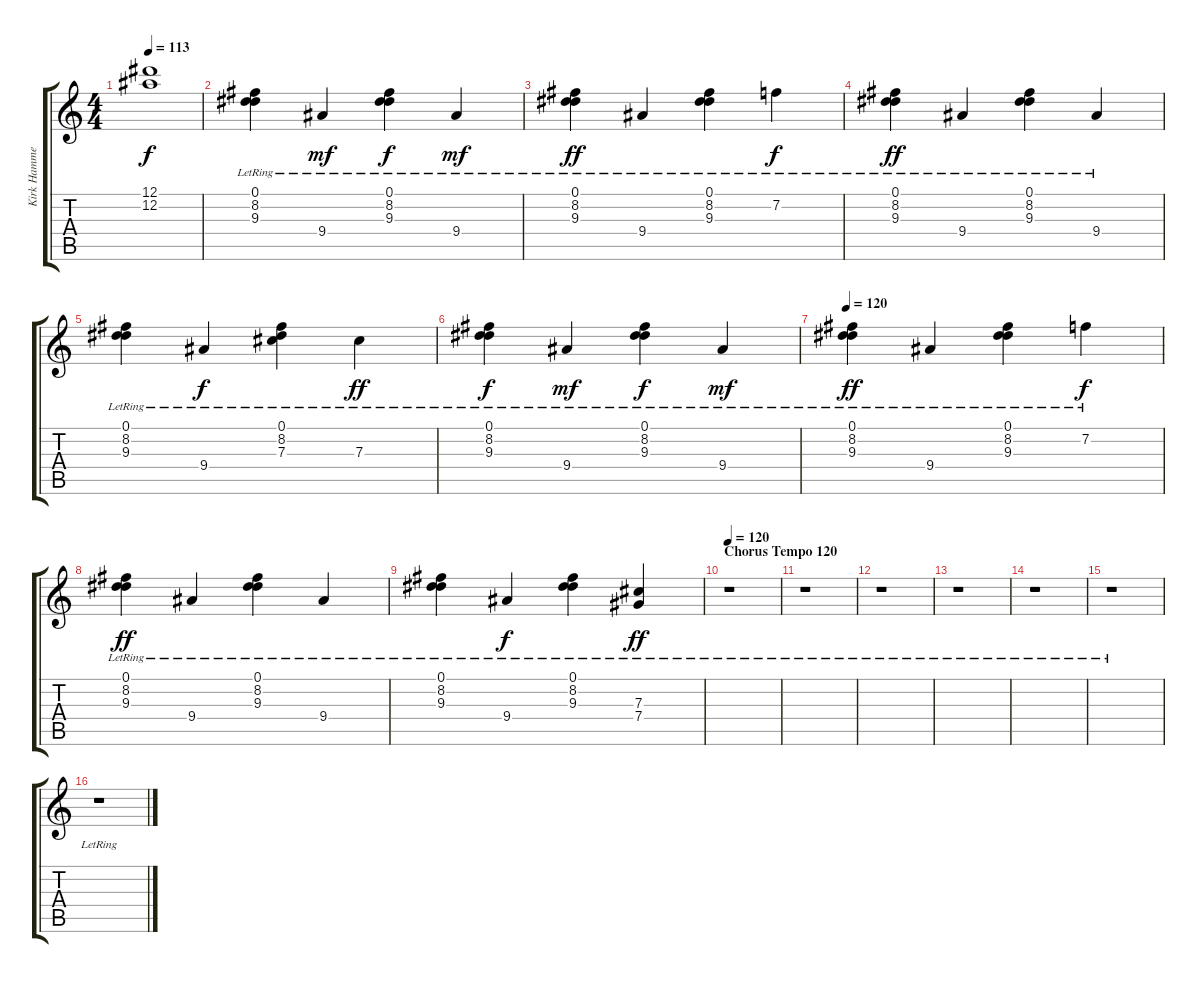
\track ("Kirk Hammett Clean" "Kirk Hamme") {instrument electricguitarjazz}
\staff {score tabs}
\tuning (Eb4 Bb3 Gb3 Db3 Ab2 Eb2) {hide}
\ts (4 4)
\tempo 113
\clef g2
\ks c
(12.1{t} 12.2{t}).1{dy f} |
(0.1{lr} 8.2{lr} 9.3{lr}).4 9.4{lr}.4{dy mf} (0.1{lr} 8.2{lr} 9.3{lr}).4{dy f} 9.4{lr}.4{dy mf} |
(0.1{lr} 8.2{lr} 9.3{lr}).4{dy ff} 9.4{lr}.4 (0.1{lr} 8.2{lr} 9.3{lr}).4 7.2{lr}.4{dy f} |
(0.1{lr} 8.2{lr} 9.3{lr}).4{dy ff} 9.4{lr}.4 (0.1{lr} 8.2{lr} 9.3{lr}).4 9.4{lr}.4 |
(0.1{lr} 8.2{lr} 9.3{lr}).4 9.4{lr}.4{dy f} (0.1{lr} 8.2{lr} 7.3{lr}).4 7.3{lr}.4{dy ff} |
(0.1{lr} 8.2{lr} 9.3{lr}).4{dy f} 9.4{lr}.4{dy mf} (0.1{lr} 8.2{lr} 9.3{lr}).4{dy f} 9.4{lr}.4{dy mf} |
\tempo 120
(0.1{lr} 8.2{lr} 9.3{lr}).4{dy ff} 9.4{lr}.4 (0.1{lr} 8.2{lr} 9.3{lr}).4 7.2{lr}.4{dy f} |
(0.1{lr} 8.2{lr} 9.3{lr}).4{dy ff} 9.4{lr}.4 (0.1{lr} 8.2{lr} 9.3{lr}).4 9.4{lr}.4 |
(0.1{lr} 8.2{lr} 9.3{lr}).4 9.4{lr}.4{dy f} (0.1{lr} 8.2{lr} 9.3{lr}).4 (7.3{lr} 7.4{lr}).4{dy ff} |
\section ("" "Chorus Tempo 120")
\tempo 120
r.1 |
r.1 |
r.1 |
r.1 |
r.1 |
r.1 |
r.1
